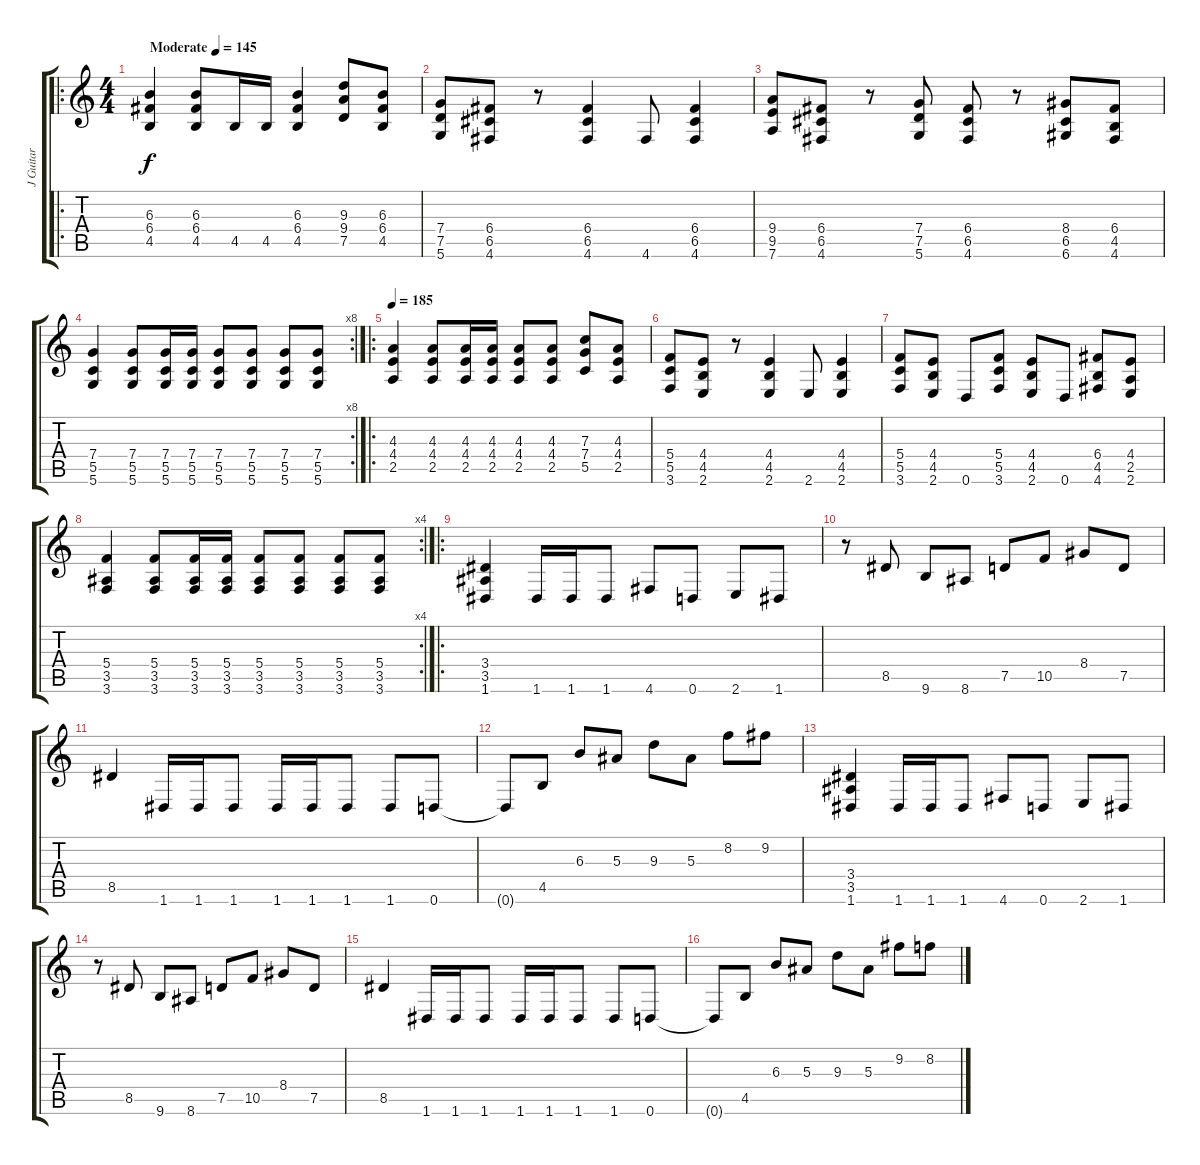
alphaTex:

\track ("J Guitar" "J Guitar") {instrument overdrivenguitar}
\staff {score tabs}
\tuning (D4 A3 F3 C3 G2 D2) {hide}
\ro
\ts (4 4)
\tempo (145 "Moderate")
\clef g2
\ks c
(6.3 6.4 4.5).4{dy f instrument overdrivenguitar} (6.3 6.4 4.5).8 4.5.16 4.5.16 (6.3 6.4 4.5).4 (9.3 9.4 7.5).8 (6.3 6.4 4.5).8 |
(7.4 7.5 5.6).8 (6.4 6.5 4.6).8 r.8 (6.4 6.5 4.6).4 4.6.8 (6.4 6.5 4.6).4 |
(9.4 9.5 7.6).8 (6.4 6.5 4.6).8 r.8 (7.4 7.5 5.6).8 (6.4 6.5 4.6).8 r.8 (8.4 6.5 6.6).8 (6.4 4.5 4.6).8 |
\rc 8
(7.4 5.5 5.6).4 (7.4 5.5 5.6).8 (7.4 5.5 5.6).16 (7.4 5.5 5.6).16 (7.4 5.5 5.6).8 (7.4 5.5 5.6).8 (7.4 5.5 5.6).8 (7.4 5.5 5.6).8 |
\ro
\tempo 185
(4.3 4.4 2.5).4 (4.3 4.4 2.5).8 (4.3 4.4 2.5).16 (4.3 4.4 2.5).16 (4.3 4.4 2.5).8 (4.3 4.4 2.5).8 (7.3 7.4 5.5).8 (4.3 4.4 2.5).8 |
(5.4 5.5 3.6).8 (4.4 4.5 2.6).8 r.8 (4.4 4.5 2.6).4 2.6.8 (4.4 4.5 2.6).4 |
(5.4 5.5 3.6).8 (4.4 4.5 2.6).8 0.6.8 (5.4 5.5 3.6).8 (4.4 4.5 2.6).8 0.6.8 (6.4 4.5 4.6).8 (4.4 2.5 2.6).8 |
\rc 4
(5.4 3.5 3.6).4 (5.4 3.5 3.6).8 (5.4 3.5 3.6).16 (5.4 3.5 3.6).16 (5.4 3.5 3.6).8 (5.4 3.5 3.6).8 (5.4 3.5 3.6).8 (5.4 3.5 3.6).8 |
\ro
(3.4 3.5 1.6).4 1.6.16 1.6.16 1.6.8 4.6.8 0.6.8 2.6.8 1.6.8 |
r.8 8.5.8 9.6.8 8.6.8 7.5.8 10.5.8 8.4.8 7.5.8 |
8.5.4 1.6.16 1.6.16 1.6.8 1.6.16 1.6.16 1.6.8 1.6.8 0.6.8 |
0.6{t}.8 4.5.8 6.3.8 5.3.8 9.3.8 5.3.8 8.2.8 9.2.8 |
(3.4 3.5 1.6).4 1.6.16 1.6.16 1.6.8 4.6.8 0.6.8 2.6.8 1.6.8 |
r.8 8.5.8 9.6.8 8.6.8 7.5.8 10.5.8 8.4.8 7.5.8 |
8.5.4 1.6.16 1.6.16 1.6.8 1.6.16 1.6.16 1.6.8 1.6.8 0.6.8 |
0.6{t}.8 4.5.8 6.3.8 5.3.8 9.3.8 5.3.8 9.2.8 8.2.8
